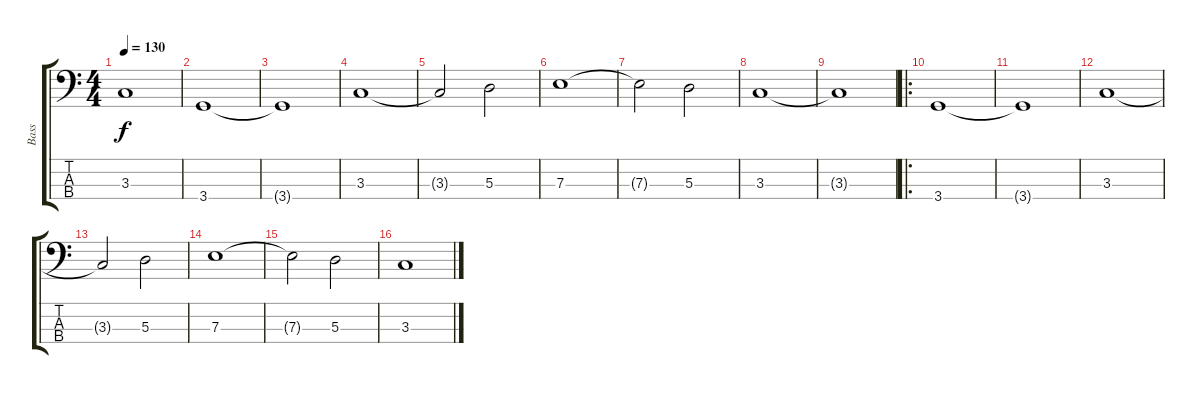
\track ("Bass" "Bass") {instrument electricbassfinger}
\staff {score tabs}
\tuning (G2 D2 A1 E1) {hide}
\ts (4 4)
\tempo 130
\clef f4
\ks c
3.3{t}.1{dy f} |
3.4.1 |
3.4{t}.1 |
3.3.1 |
3.3{t}.2 5.3.2 |
7.3.1 |
7.3{t}.2 5.3.2 |
3.3.1 |
3.3{t}.1 |
\ro
3.4.1 |
3.4{t}.1 |
3.3.1 |
3.3{t}.2 5.3.2 |
7.3.1 |
7.3{t}.2 5.3.2 |
3.3.1
